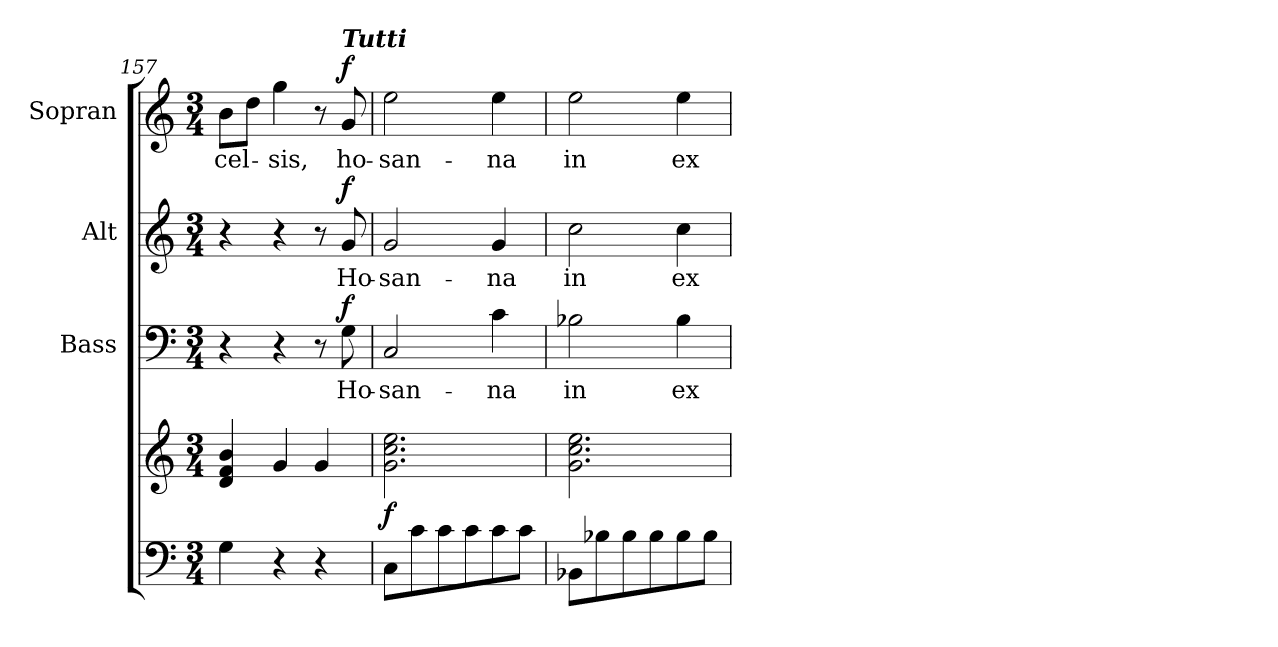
**kern	**kern	**dynam	**kern	**text	**dynam	**kern	**text	**dynam	**kern	**text	**dynam
*part4	*part4	*part4	*part3	*part3	*part3	*part2	*part2	*part2	*part1	*part1	*part1
*staff5	*staff4	*staff4/5	*staff3	*staff3	*staff3	*staff2	*staff2	*staff2	*staff1	*staff1	*staff1
*	*	*	*I"Bass	*	*	*I"Alt	*	*	*I"Sopran	*	*
*	*	*	*I'B.	*	*	*I'A.	*	*	*I'S.	*	*
*clefF4	*clefG2	*	*clefF4	*	*	*clefG2	*	*	*clefG2	*	*
*k[]	*k[]	*	*k[]	*	*	*k[]	*	*	*k[]	*	*
*C:	*C:	*	*C:	*	*	*C:	*	*	*C:	*	*
*M3/4	*M3/4	*	*M3/4	*	*	*M3/4	*	*	*M3/4	*	*
=157	=157	=157	=157	=157	=157	=157	=157	=157	=157	=157	=157
!	!	!	!	!	!	!	!	!	!	!LO:LY:b	!
4G\	4d/ 4f/ 4b/	.	4r	.	.	4r	.	.	8b\L	-cel-	.
.	.	.	.	.	.	.	.	.	8dd\J	.	.
!	!	!	!	!	!	!	!	!	!	!LO:LY:b	!
4r	4g/	.	4r	.	.	4r	.	.	4gg\	-sis,	.
4r	4g/	.	8r	.	.	8r	.	.	8r	.	.
!	!	!	!	!	!	!	!	!	!LO:TX:a:Bi:t=Tutti	!	!
!	!	!	!	!LO:LY:b	!LO:DY:a	!	!LO:LY:b	!LO:DY:a	!	!LO:LY:b	!LO:DY:a
.	.	.	8G\	Ho-	f	8g/	Ho-	f	8g/	ho-	f
=158	=158	=158	=158	=158	=158	=158	=158	=158	=158	=158	=158
!	!	!LO:DY:b	!	!LO:LY:b	!	!	!LO:LY:b	!	!	!LO:LY:b	!
8C\L	2.g\ 2.cc\ 2.ee\	f	2C/	-san-	.	2g/	-san-	.	2ee\	-san-	.
8c\	.	.	.	.	.	.	.	.	.	.	.
8c\	.	.	.	.	.	.	.	.	.	.	.
8c\	.	.	.	.	.	.	.	.	.	.	.
!	!	!	!	!LO:LY:b	!	!	!LO:LY:b	!	!	!LO:LY:b	!
8c\	.	.	4c\	-na	.	4g/	-na	.	4ee\	-na	.
8c\J	.	.	.	.	.	.	.	.	.	.	.
=159	=159	=159	=159	=159	=159	=159	=159	=159	=159	=159	=159
!	!	!	!	!LO:LY:b	!	!	!LO:LY:b	!	!	!LO:LY:b	!
8BB-X\L	2.g\ 2.cc\ 2.ee\	.	2B-X\	in	.	2cc\	in	.	2ee\	in	.
8B-X\	.	.	.	.	.	.	.	.	.	.	.
8B-\	.	.	.	.	.	.	.	.	.	.	.
8B-\	.	.	.	.	.	.	.	.	.	.	.
!	!	!	!	!LO:LY:b	!	!	!LO:LY:b	!	!	!LO:LY:b	!
8B-\	.	.	4B-\	ex-	.	4cc\	ex-	.	4ee\	ex-	.
8B-\J	.	.	.	.	.	.	.	.	.	.	.
=	=	=	=	=	=	=	=	=	=	=	=
*-	*-	*-	*-	*-	*-	*-	*-	*-	*-	*-	*-
